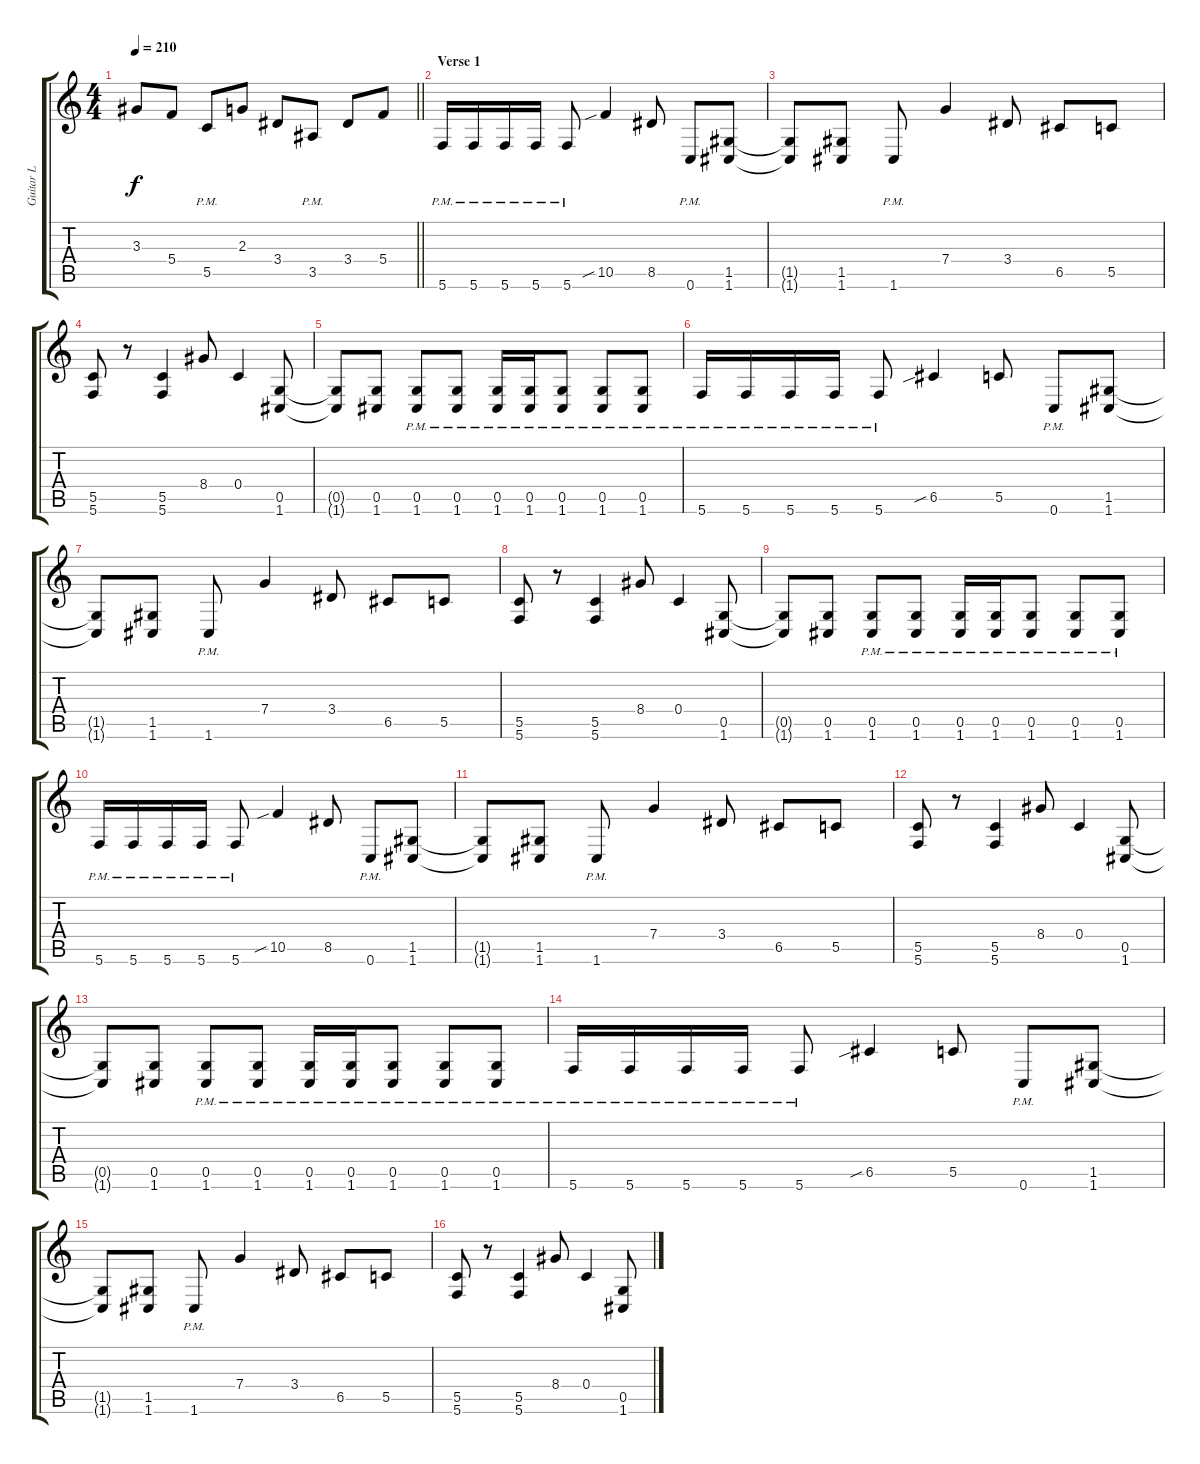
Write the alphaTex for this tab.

\track ("Guitar L" "Guitar L") {instrument distortionguitar}
\staff {score tabs}
\tuning (D4 A3 F3 C3 G2 C2) {hide}
\ts (4 4)
\tempo 210
\clef g2
\barLineRight lightlight
\ks c
3.3.8{dy f} 5.4.8 5.5{pm}.8 2.3.8 3.4.8 3.5{pm}.8 3.4.8 5.4.8 |
\section ("" "Verse 1")
5.6{pm}.16 5.6{pm}.16 5.6{pm}.16 5.6{pm}.16 5.6{pm}.8 10.5{sib}.4 8.5.8 0.6{pm}.8 (1.5 1.6).8 |
(1.5{t} 1.6{t}).8 (1.5 1.6).8 1.6{pm}.8 7.4.4 3.4.8 6.5.8 5.5.8 |
(5.5 5.6).8 r.8 (5.5 5.6).4 8.4.8 0.4.4 (0.5 1.6).8 |
(0.5{t} 1.6{t}).8 (0.5 1.6).8 (0.5{pm} 1.6{pm}).8 (0.5{pm} 1.6{pm}).8 (0.5{pm} 1.6{pm}).16 (0.5{pm} 1.6{pm}).16 (0.5{pm} 1.6{pm}).8 (0.5{pm} 1.6{pm}).8 (0.5{pm} 1.6{pm}).8 |
5.6{pm}.16 5.6{pm}.16 5.6{pm}.16 5.6{pm}.16 5.6{pm}.8 6.5{sib}.4 5.5.8 0.6{pm}.8 (1.5 1.6).8 |
(1.5{t} 1.6{t}).8 (1.5 1.6).8 1.6{pm}.8 7.4.4 3.4.8 6.5.8 5.5.8 |
(5.5 5.6).8 r.8 (5.5 5.6).4 8.4.8 0.4.4 (0.5 1.6).8 |
(0.5{t} 1.6{t}).8 (0.5 1.6).8 (0.5{pm} 1.6{pm}).8 (0.5{pm} 1.6{pm}).8 (0.5{pm} 1.6{pm}).16 (0.5{pm} 1.6{pm}).16 (0.5{pm} 1.6{pm}).8 (0.5{pm} 1.6{pm}).8 (0.5{pm} 1.6{pm}).8 |
5.6{pm}.16 5.6{pm}.16 5.6{pm}.16 5.6{pm}.16 5.6{pm}.8 10.5{sib}.4 8.5.8 0.6{pm}.8 (1.5 1.6).8 |
(1.5{t} 1.6{t}).8 (1.5 1.6).8 1.6{pm}.8 7.4.4 3.4.8 6.5.8 5.5.8 |
(5.5 5.6).8 r.8 (5.5 5.6).4 8.4.8 0.4.4 (0.5 1.6).8 |
(0.5{t} 1.6{t}).8 (0.5 1.6).8 (0.5{pm} 1.6{pm}).8 (0.5{pm} 1.6{pm}).8 (0.5{pm} 1.6{pm}).16 (0.5{pm} 1.6{pm}).16 (0.5{pm} 1.6{pm}).8 (0.5{pm} 1.6{pm}).8 (0.5{pm} 1.6{pm}).8 |
5.6{pm}.16 5.6{pm}.16 5.6{pm}.16 5.6{pm}.16 5.6{pm}.8 6.5{sib}.4 5.5.8 0.6{pm}.8 (1.5 1.6).8 |
(1.5{t} 1.6{t}).8 (1.5 1.6).8 1.6{pm}.8 7.4.4 3.4.8 6.5.8 5.5.8 |
(5.5 5.6).8 r.8 (5.5 5.6).4 8.4.8 0.4.4 (0.5 1.6).8
